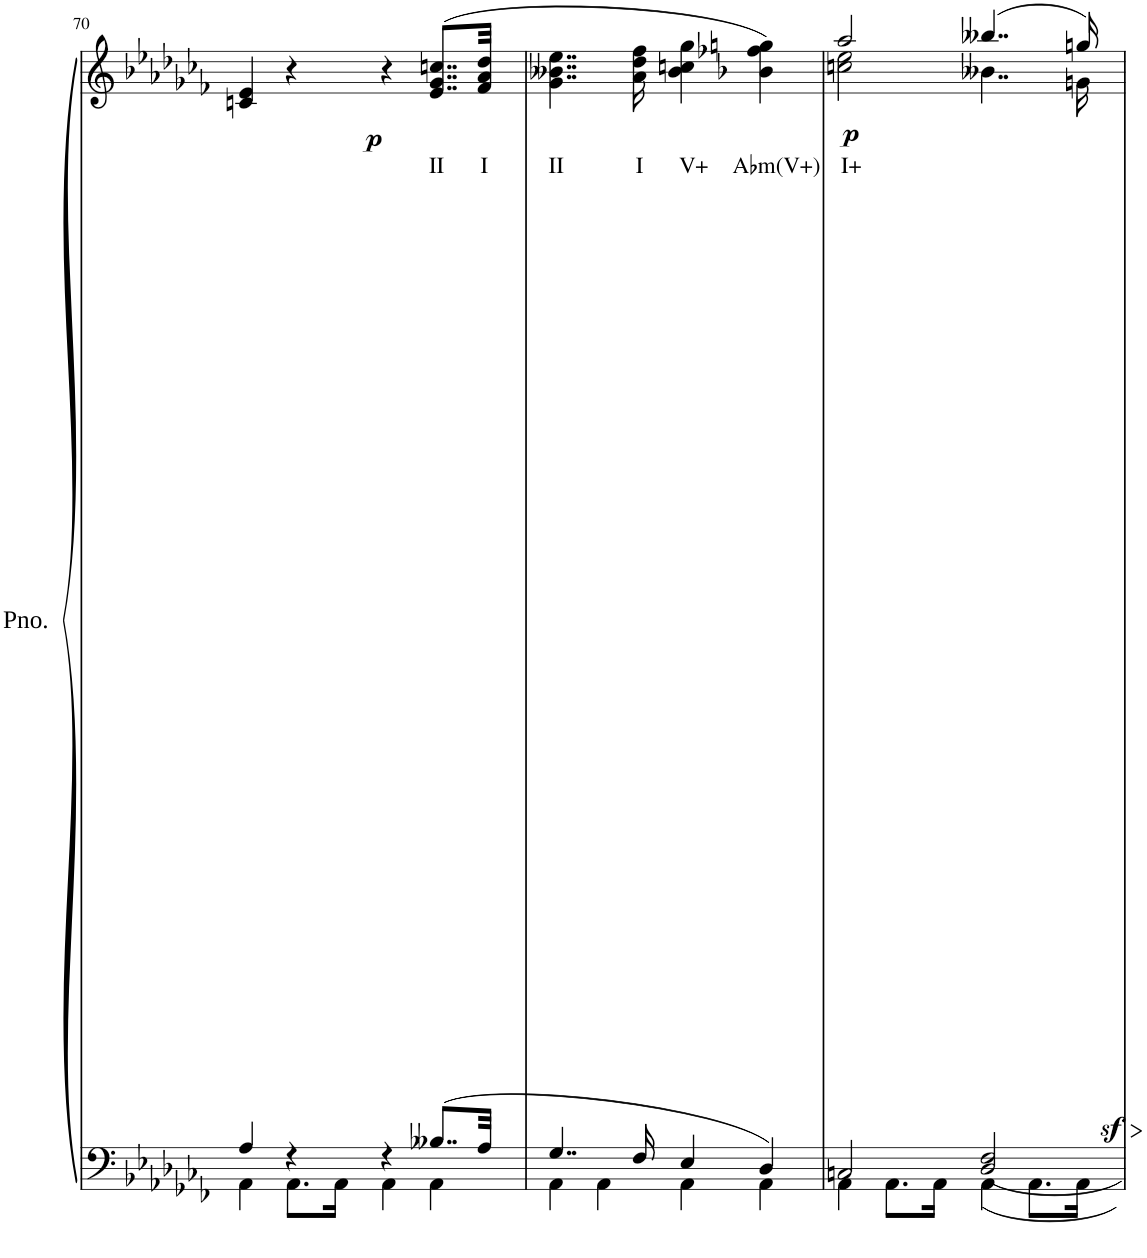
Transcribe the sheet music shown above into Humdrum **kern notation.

**kern	**kern	**text	**dynam
*part1	*part1	*part1	*part1
*staff2	*staff1	*staff1	*staff1/2
*I"Piano	*	*	*
*I'Pno.	*	*	*
!!LO:PB:g=z
*clefF4	*clefG2	*	*
*k[b-e-a-d-g-c-f-]	*k[b-e-a-d-g-c-f-]	*	*
*M4/4	*M4/4	*	*
*met(c)	*met(c)	*	*
=70	=70	=70	=70
*^	*	*	*
!	!	!	!	!LO:DY:b
4A-/	4AA-\	4cn/ 4e-/	.	p
4r	8.AA-\L	4r	.	.
.	16AA-\Jk	.	.	.
4r	4AA-\	4r	.	.
!	!	!	!LO:LY:b	!
8..B--X/L	4AA-\	(>8..e-/ 8..g-/ 8..ccn/L	II	.
!	!	!	!LO:LY:b	!
32A-/Jkk	.	32f-/ 32a-/ 32dd-/Jkk	I	.
=71	=71	=71	=71	=71
!	!	!	!LO:LY:b	!
4..G-/	4AA-\	4..g-\ 4..b--X\ 4..ee-\	II	.
.	4AA-\	.	.	.
!	!	!	!LO:LY:b	!
16F-/	.	16a-\ 16dd-\ 16ff-\	I	.
!	!	!	!LO:LY:b	!
4E-/	4AA-\	4b--\ 4ccn\ 4gg-\	V+	.
!	!	!	!LO:LY:b	!
4D-/	4AA-\	4b-X\ 4ff-X\ 4ggn\)	A♭m(V+)	.
=72	=72	=72	=72	=72
*	*	*^	*	*
!	!	!	!	!LO:LY:b	!LO:DY:b
2Cn/	4AA-\	2aa-/	2ccn\ 2ee-\	I+	p
.	8.AA-\L	.	.	.	.
.	16AA-\Jk	.	.	.	.
!	!	!	!	!	!LO:HP:b
!	!	!	!	!	!LO:DY:n=1:b
2D-/ 2F-/	4AA-\	(4..bb--X/	4..b--X\	.	> sf
.	8.AA-\L	.	.	.	.
.	16AA-\Jk	16ggn/)	16gn\	.	]
*v	*v	*	*	*	*
*	*v	*v	*	*
=	=	=	=
*-	*-	*-	*-
